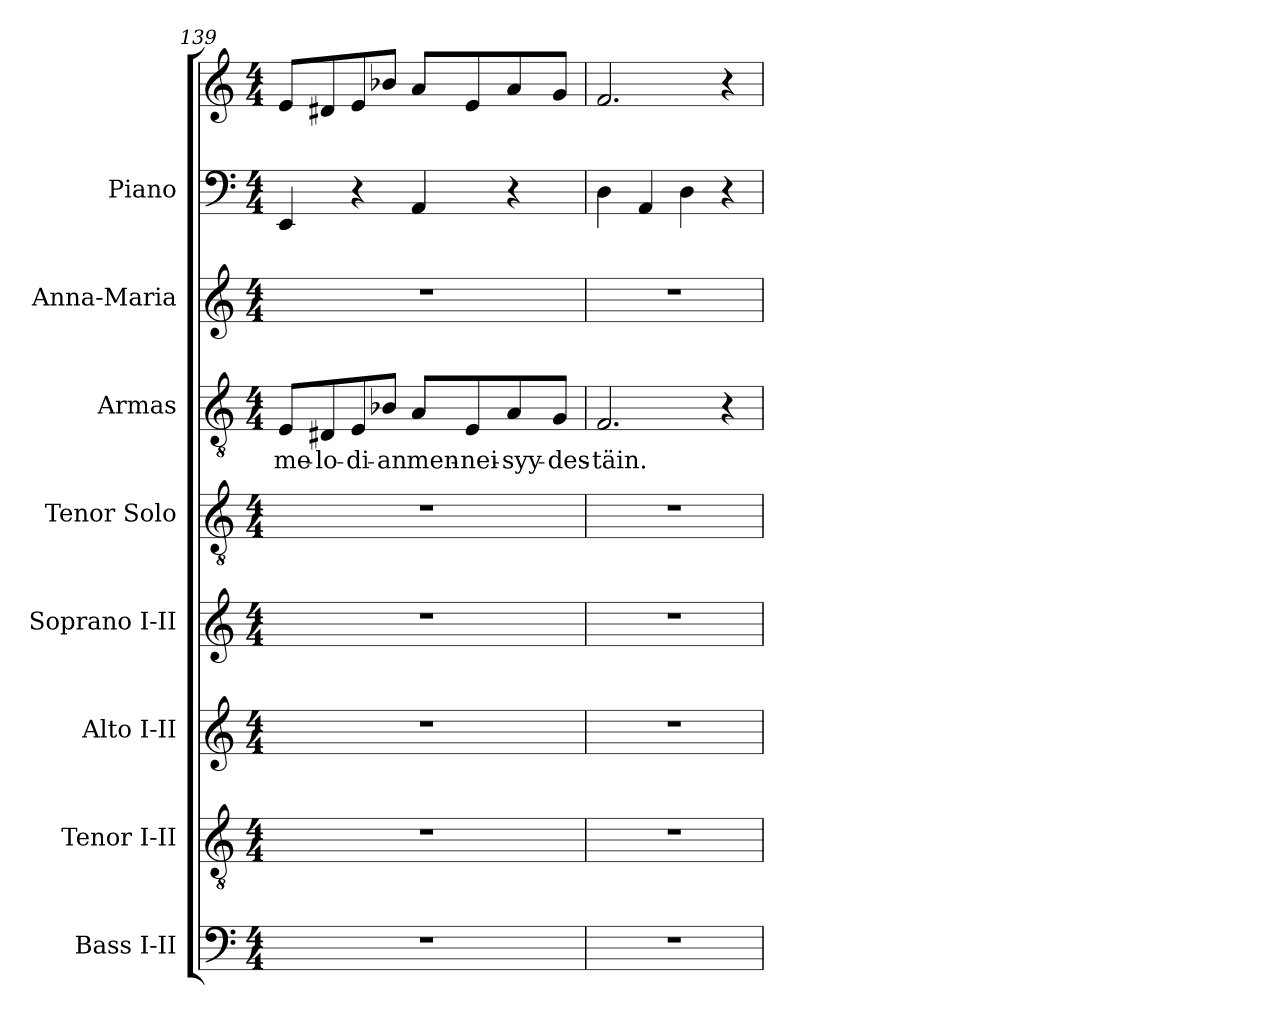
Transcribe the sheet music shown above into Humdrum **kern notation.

**kern	**kern	**kern	**kern	**kern	**kern	**text	**kern	**kern	**kern
*part8	*part7	*part6	*part5	*part4	*part3	*part3	*part2	*part1	*part1
*staff9	*staff8	*staff7	*staff6	*staff5	*staff4	*staff4	*staff3	*staff2	*staff1
*I"Bass I-II	*I"Tenor I-II	*I"Alto I-II	*I"Soprano I-II	*I"Tenor Solo	*I"Armas	*	*I"Anna-Maria	*I"Piano	*
*I'B.	*I'T.	*I'A.	*I'S.	*I'T. Solo	*I'Armas	*	*I'A-M	*I'Pno.	*
*clefF4	*clefGv2	*clefG2	*clefG2	*clefGv2	*clefGv2	*	*clefG2	*clefF4	*clefG2
*	*ITrd7c12	*	*	*ITrd7c12	*ITrd7c12	*	*	*	*
*k[]	*k[]	*k[]	*k[]	*k[]	*k[]	*	*k[]	*k[]	*k[]
*C:	*C:	*C:	*C:	*C:	*C:	*	*C:	*C:	*C:
*M4/4	*M4/4	*M4/4	*M4/4	*M4/4	*M4/4	*	*M4/4	*M4/4	*M4/4
=139	=139	=139	=139	=139	=139	=139	=139	=139	=139
!	!	!	!	!	!	!LO:LY:b:color=#000000	!	!	!
1r	1r	1r	1r	1r	8EEi/L	me-	1r	4EEi/	8ei/L
!	!	!	!	!	!	!LO:LY:b:color=#000000	!	!	!
.	.	.	.	.	8DD#Xi/	-lo-	.	.	8d#Xi/
!	!	!	!	!	!	!LO:LY:b:color=#000000	!	!	!
.	.	.	.	.	8EEi/	-di-	.	4r	8ei/
!	!	!	!	!	!	!LO:LY:b:color=#000000	!	!	!
.	.	.	.	.	8BB-Xi/J	-an	.	.	8b-Xi/J
!	!	!	!	!	!	!LO:LY:b:color=#000000	!	!	!
.	.	.	.	.	8AAi/L	men-	.	4AAi/	8ai/L
!	!	!	!	!	!	!LO:LY:b:color=#000000	!	!	!
.	.	.	.	.	8EEi/	-nei-	.	.	8ei/
!	!	!	!	!	!	!LO:LY:b:color=#000000	!	!	!
.	.	.	.	.	8AAi/	-syy-	.	4r	8ai/
!	!	!	!	!	!	!LO:LY:b:color=#000000	!	!	!
.	.	.	.	.	8GGi/J	-des-	.	.	8gi/J
!!LO:LB:g=z
=140	=140	=140	=140	=140	=140	=140	=140	=140	=140
!	!	!	!	!	!	!LO:LY:b:color=#000000	!	!	!
1r	1r	1r	1r	1r	2.FFi/	-täin.	1r	4Di\	2.fi/
.	.	.	.	.	.	.	.	4AAi/	.
.	.	.	.	.	.	.	.	4Di\	.
.	.	.	.	.	4r	.	.	4r	4r
=	=	=	=	=	=	=	=	=	=
*-	*-	*-	*-	*-	*-	*-	*-	*-	*-
